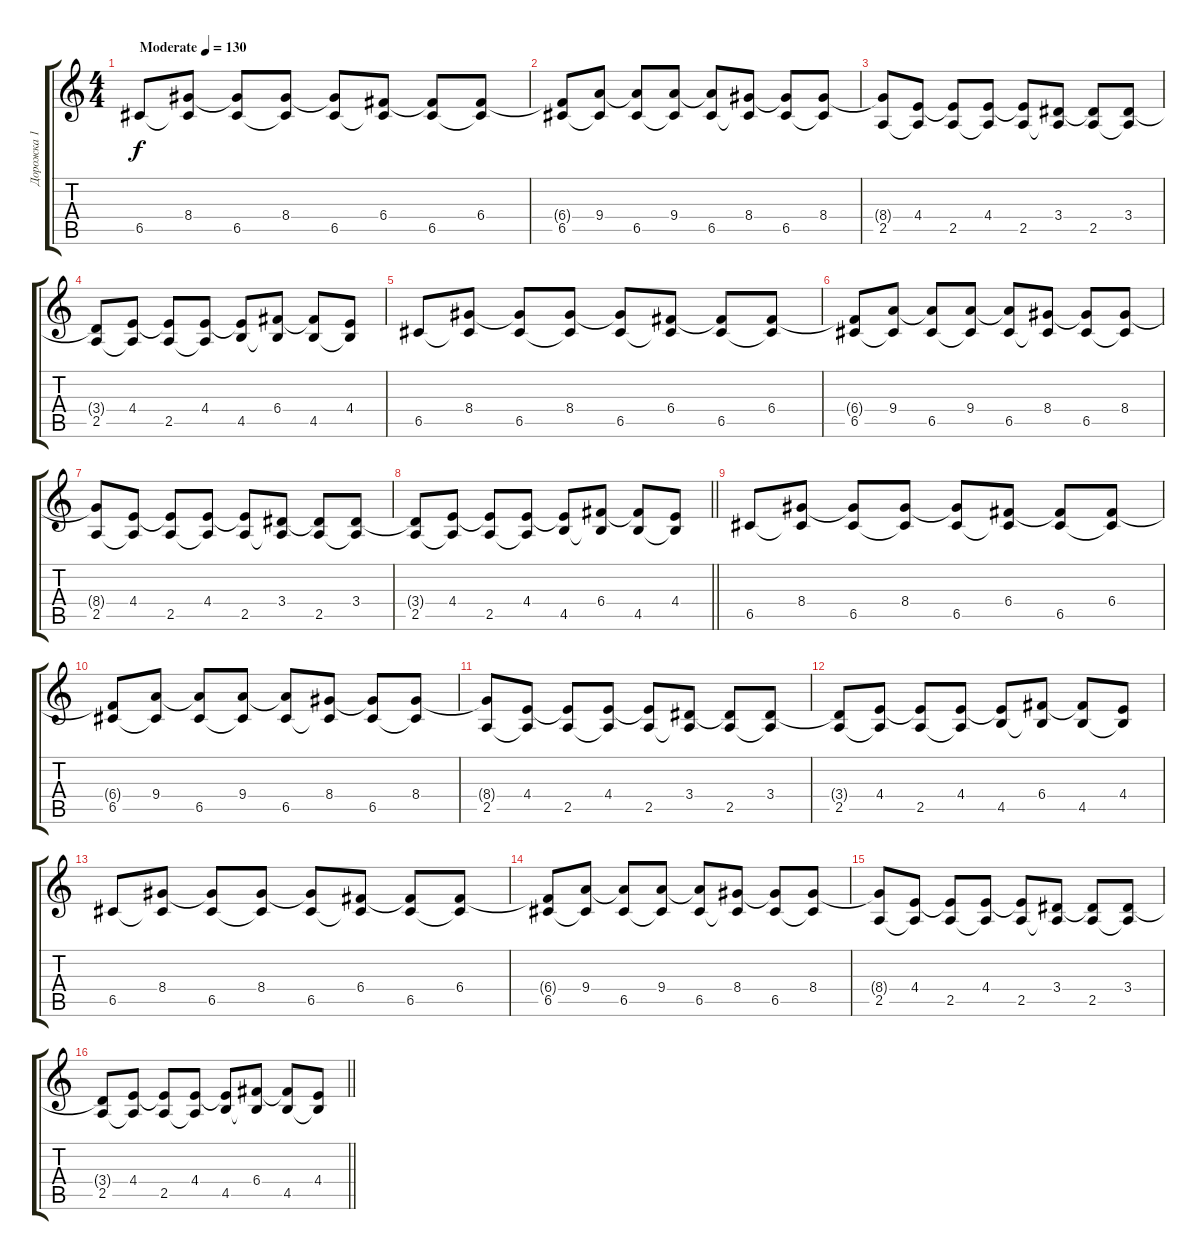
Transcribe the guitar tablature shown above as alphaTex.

\track ("Дорожка 1" "Дорожка 1") {instrument acousticguitarsteel}
\staff {score tabs}
\tuning (D4 A3 F3 C3 G2 C2) {hide}
\ts (4 4)
\tempo (130 "Moderate")
\clef g2
\ks c
6.5.8{dy f instrument acousticguitarsteel} (8.4 6.5{t}).8 (8.4{t} 6.5).8 (8.4 6.5{t}).8 (8.4{t} 6.5).8 (6.4 6.5{t}).8 (6.4{t} 6.5).8 (6.4 6.5{t}).8 |
(6.4{t} 6.5).8 (9.4 6.5{t}).8 (9.4{t} 6.5).8 (9.4 6.5{t}).8 (9.4{t} 6.5).8 (8.4 6.5{t}).8 (8.4{t} 6.5).8 (8.4 6.5{t}).8 |
(8.4{t} 2.5).8 (4.4 2.5{t}).8 (4.4{t} 2.5).8 (4.4 2.5{t}).8 (4.4{t} 2.5).8 (3.4 2.5{t}).8 (3.4{t} 2.5).8 (3.4 2.5{t}).8 |
(3.4{t} 2.5).8 (4.4 2.5{t}).8 (4.4{t} 2.5).8 (4.4 2.5{t}).8 (4.4{t} 4.5).8 (6.4 4.5{t}).8 (6.4{t} 4.5).8 (4.4 4.5{t}).8 |
6.5.8 (8.4 6.5{t}).8 (8.4{t} 6.5).8 (8.4 6.5{t}).8 (8.4{t} 6.5).8 (6.4 6.5{t}).8 (6.4{t} 6.5).8 (6.4 6.5{t}).8 |
(6.4{t} 6.5).8 (9.4 6.5{t}).8 (9.4{t} 6.5).8 (9.4 6.5{t}).8 (9.4{t} 6.5).8 (8.4 6.5{t}).8 (8.4{t} 6.5).8 (8.4 6.5{t}).8 |
(8.4{t} 2.5).8 (4.4 2.5{t}).8 (4.4{t} 2.5).8 (4.4 2.5{t}).8 (4.4{t} 2.5).8 (3.4 2.5{t}).8 (3.4{t} 2.5).8 (3.4 2.5{t}).8 |
\barLineRight lightlight
(3.4{t} 2.5).8 (4.4 2.5{t}).8 (4.4{t} 2.5).8 (4.4 2.5{t}).8 (4.4{t} 4.5).8 (6.4 4.5{t}).8 (6.4{t} 4.5).8 (4.4 4.5{t}).8 |
6.5.8 (8.4 6.5{t}).8 (8.4{t} 6.5).8 (8.4 6.5{t}).8 (8.4{t} 6.5).8 (6.4 6.5{t}).8 (6.4{t} 6.5).8 (6.4 6.5{t}).8 |
(6.4{t} 6.5).8 (9.4 6.5{t}).8 (9.4{t} 6.5).8 (9.4 6.5{t}).8 (9.4{t} 6.5).8 (8.4 6.5{t}).8 (8.4{t} 6.5).8 (8.4 6.5{t}).8 |
(8.4{t} 2.5).8 (4.4 2.5{t}).8 (4.4{t} 2.5).8 (4.4 2.5{t}).8 (4.4{t} 2.5).8 (3.4 2.5{t}).8 (3.4{t} 2.5).8 (3.4 2.5{t}).8 |
(3.4{t} 2.5).8 (4.4 2.5{t}).8 (4.4{t} 2.5).8 (4.4 2.5{t}).8 (4.4{t} 4.5).8 (6.4 4.5{t}).8 (6.4{t} 4.5).8 (4.4 4.5{t}).8 |
6.5.8 (8.4 6.5{t}).8 (8.4{t} 6.5).8 (8.4 6.5{t}).8 (8.4{t} 6.5).8 (6.4 6.5{t}).8 (6.4{t} 6.5).8 (6.4 6.5{t}).8 |
(6.4{t} 6.5).8 (9.4 6.5{t}).8 (9.4{t} 6.5).8 (9.4 6.5{t}).8 (9.4{t} 6.5).8 (8.4 6.5{t}).8 (8.4{t} 6.5).8 (8.4 6.5{t}).8 |
(8.4{t} 2.5).8 (4.4 2.5{t}).8 (4.4{t} 2.5).8 (4.4 2.5{t}).8 (4.4{t} 2.5).8 (3.4 2.5{t}).8 (3.4{t} 2.5).8 (3.4 2.5{t}).8 |
\barLineRight lightlight
(3.4{t} 2.5).8 (4.4 2.5{t}).8 (4.4{t} 2.5).8 (4.4 2.5{t}).8 (4.4{t} 4.5).8 (6.4 4.5{t}).8 (6.4{t} 4.5).8 (4.4 4.5{t}).8
